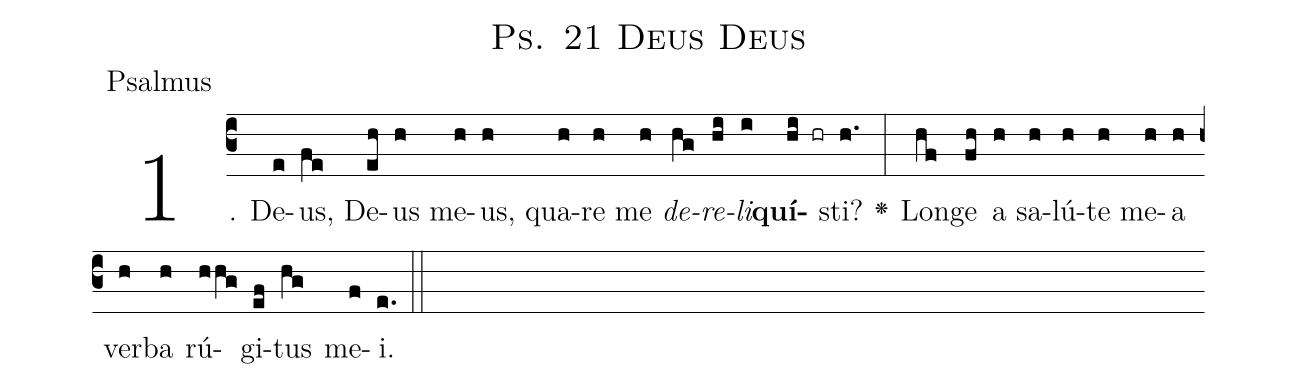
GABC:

name:Ps. 21 Deus Deus;
office-part:Psalmus;
%%
name: 22-8;
%%
(c3)1. De(e)us,(fe) De(eh)us(h) me(h)us,(h) qua(h)re(h) me(h) <i>de</i>(hg)<i>re</i>(hi)<i>li</i>(i)<b>quí</b>(hi hr)sti?(h.) <v>\greheightstar</v>(:) Lon(hf)ge(fh) a(h) sa(h)lú(h)te(h) me(h)a(h) ver(h)ba(h) rú(h/hg)gi(ef)tus(hg) me(f)i.(e.) (::)


%E(h) u(h/hg) o(ef) u(hg) a(f) e.(e.) (::)
